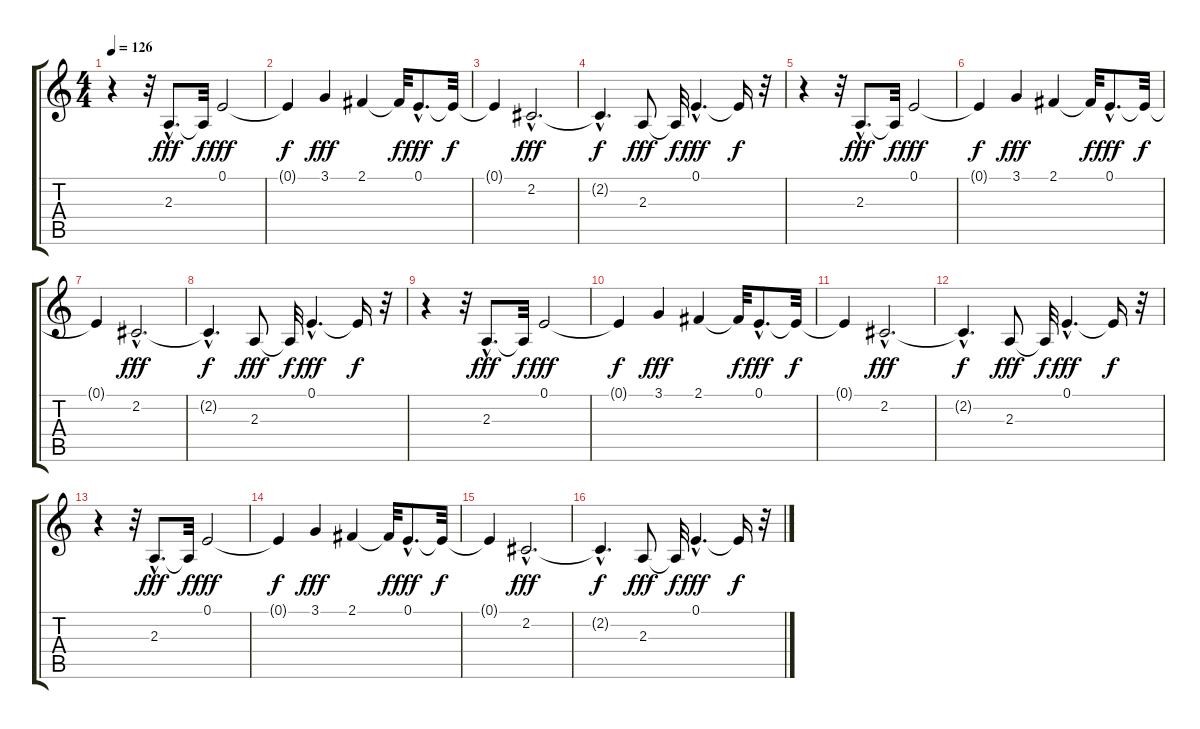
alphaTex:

\track "" {instrument frenchhorn}
\staff {score tabs}
\tuning (E4 B3 G3 D3 A2 E2) {hide}
\ts (4 4)
\tempo 126
\clef g2
\ks c
r.4{dy f} r.32 2.3{hac}.8{d dy fff} 2.3{t}.32{dy f} 0.1.2{dy fff} |
0.1{t}.4{dy f} 3.1.4{dy fff} 2.1.4 2.1{t}.32{dy f} 0.1{hac}.8{d dy fff} 0.1{t}.32{dy f} |
0.1{t}.4 2.2{hac}.2{d dy fff} |
2.2{hac t}.4{d dy f} 2.3.8{dy fff} 2.3{t}.32{dy f} 0.1{hac}.4{d dy fff} 0.1{t}.16{dy f} r.32 |
r.4 r.32 2.3{hac}.8{d dy fff} 2.3{t}.32{dy f} 0.1.2{dy fff} |
0.1{t}.4{dy f} 3.1.4{dy fff} 2.1.4 2.1{t}.32{dy f} 0.1{hac}.8{d dy fff} 0.1{t}.32{dy f} |
0.1{t}.4 2.2{hac}.2{d dy fff} |
2.2{hac t}.4{d dy f} 2.3.8{dy fff} 2.3{t}.32{dy f} 0.1{hac}.4{d dy fff} 0.1{t}.16{dy f} r.32 |
r.4 r.32 2.3{hac}.8{d dy fff} 2.3{t}.32{dy f} 0.1.2{dy fff} |
0.1{t}.4{dy f} 3.1.4{dy fff} 2.1.4 2.1{t}.32{dy f} 0.1{hac}.8{d dy fff} 0.1{t}.32{dy f} |
0.1{t}.4 2.2{hac}.2{d dy fff} |
2.2{hac t}.4{d dy f} 2.3.8{dy fff} 2.3{t}.32{dy f} 0.1{hac}.4{d dy fff} 0.1{t}.16{dy f} r.32 |
r.4 r.32 2.3{hac}.8{d dy fff} 2.3{t}.32{dy f} 0.1.2{dy fff} |
0.1{t}.4{dy f} 3.1.4{dy fff} 2.1.4 2.1{t}.32{dy f} 0.1{hac}.8{d dy fff} 0.1{t}.32{dy f} |
0.1{t}.4 2.2{hac}.2{d dy fff} |
2.2{hac t}.4{d dy f} 2.3.8{dy fff} 2.3{t}.32{dy f} 0.1{hac}.4{d dy fff} 0.1{t}.16{dy f} r.32
